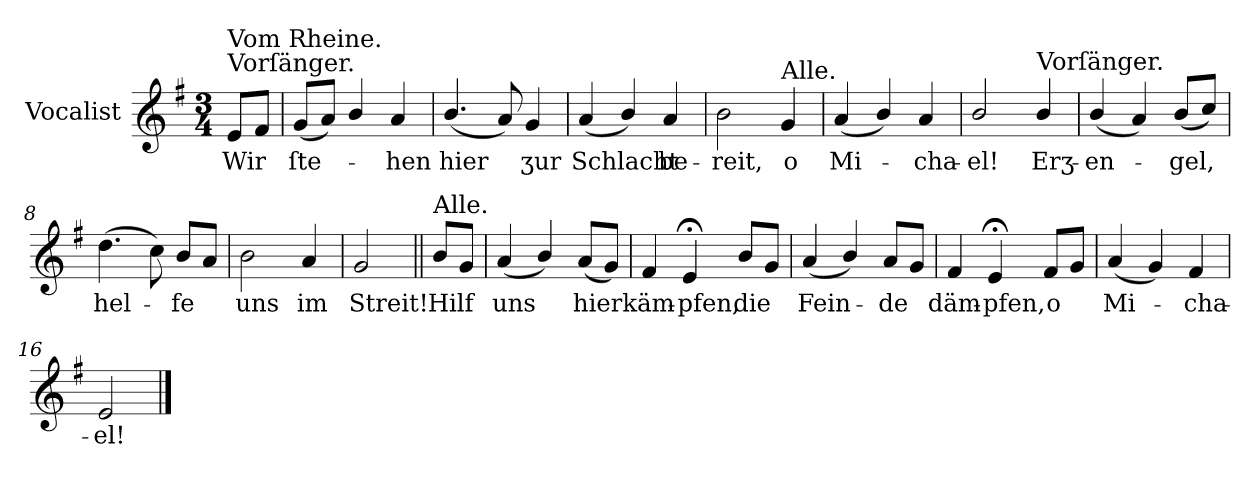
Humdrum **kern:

**kern	**text
*part1	*part1
*staff1	*staff1
*I"Vocalist	*
*k[f#]	*
*e:	*
*M3/4	*
=	=
!LO:TX:a:t=Vorſänger.	!
!LO:TX:a:t=Vom Rheine.	!
8eL	Wir
8f#J	.
=1	=1
(8gL	ſte-
8aJ)	.
4b/	.
4a	-hen
=2	=2
(4.b/	hier
8a)	.
4g	ʒur
=3	=3
(4a	Schlacht
4b/)	.
4a	be-
=4	=4
2b	-reit,
!LO:TX:a:t=Alle.	!
4g	o
=5	=5
(4a	Mi-
4b/)	.
4a	-cha-
=6	=6
2b/	-el!
!LO:TX:a:t=Vorſänger.	!
4b/	Erʒ-
=7	=7
(4b/	-en-
4a)	.
(8b/L	-gel,
8ccJ)	.
=8	=8
(4.dd	hel-
8cc)	.
8bL	-fe
8aJ	.
=9	=9
2b	uns
4a	im
=10	=10
2g	Streit!
=||	=||
!LO:TX:a:t=Alle.	!
8bL	Hilf
8gJ	.
=11	=11
(4a	uns
4b/)	.
(8aL	hier
8gJ)	.
=12	=12
4f#	käm-
4e;<	-pfen,
8bL	die
8gJ	.
=13	=13
(>4a	Fein-
4b/)	.
8aL	-de
8gJ	.
=14	=14
4f#	däm-
4e;<	-pfen,
8f#L	o
8gJ	.
=15	=15
(>4a	Mi-
4g)	.
4f#	-cha-
=16	=16
2e	-el!
==	==
*-	*-
